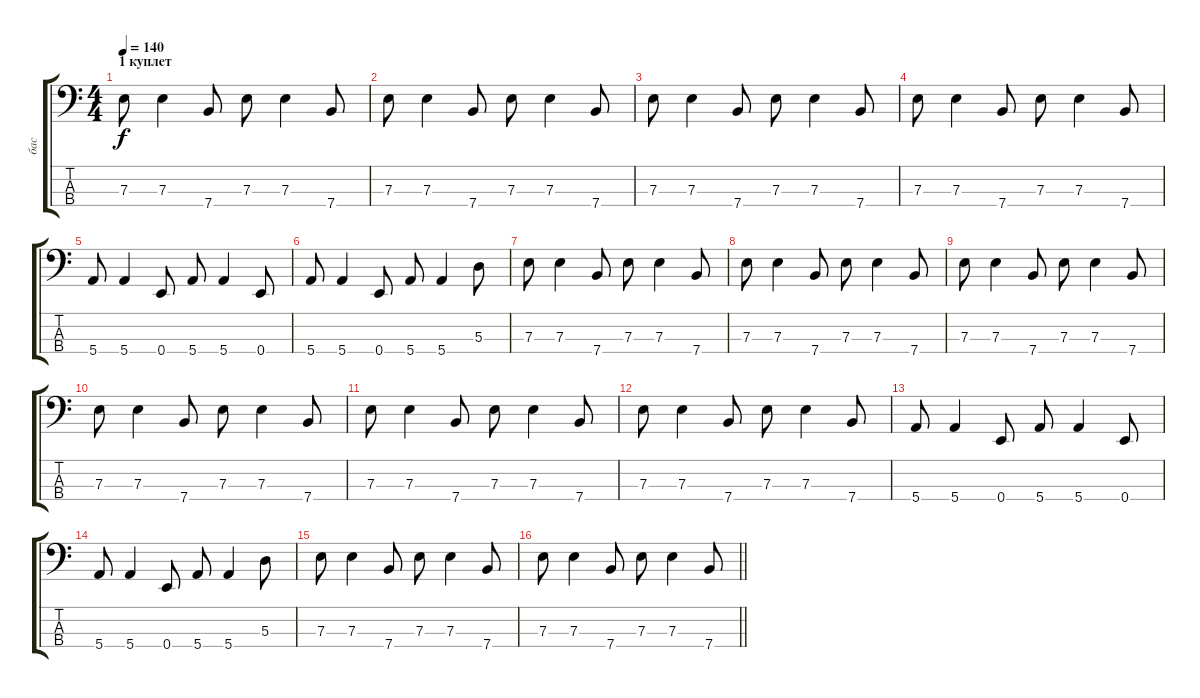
\track ("бас" "бас") {instrument electricbassfinger}
\staff {score tabs}
\tuning (G2 D2 A1 E1) {hide}
\ts (4 4)
\section ("" "1 куплет")
\tempo 140
\clef f4
\ks c
7.3.8{dy f} 7.3.4 7.4.8 7.3.8 7.3.4 7.4.8 |
7.3.8 7.3.4 7.4.8 7.3.8 7.3.4 7.4.8 |
7.3.8 7.3.4 7.4.8 7.3.8 7.3.4 7.4.8 |
7.3.8 7.3.4 7.4.8 7.3.8 7.3.4 7.4.8 |
5.4.8 5.4.4 0.4.8 5.4.8 5.4.4 0.4.8 |
5.4.8 5.4.4 0.4.8 5.4.8 5.4.4 5.3.8 |
7.3.8 7.3.4 7.4.8 7.3.8 7.3.4 7.4.8 |
7.3.8 7.3.4 7.4.8 7.3.8 7.3.4 7.4.8 |
7.3.8 7.3.4 7.4.8 7.3.8 7.3.4 7.4.8 |
7.3.8 7.3.4 7.4.8 7.3.8 7.3.4 7.4.8 |
7.3.8 7.3.4 7.4.8 7.3.8 7.3.4 7.4.8 |
7.3.8 7.3.4 7.4.8 7.3.8 7.3.4 7.4.8 |
5.4.8 5.4.4 0.4.8 5.4.8 5.4.4 0.4.8 |
5.4.8 5.4.4 0.4.8 5.4.8 5.4.4 5.3.8 |
7.3.8 7.3.4 7.4.8 7.3.8 7.3.4 7.4.8 |
\barLineRight lightlight
7.3.8 7.3.4 7.4.8 7.3.8 7.3.4 7.4.8
